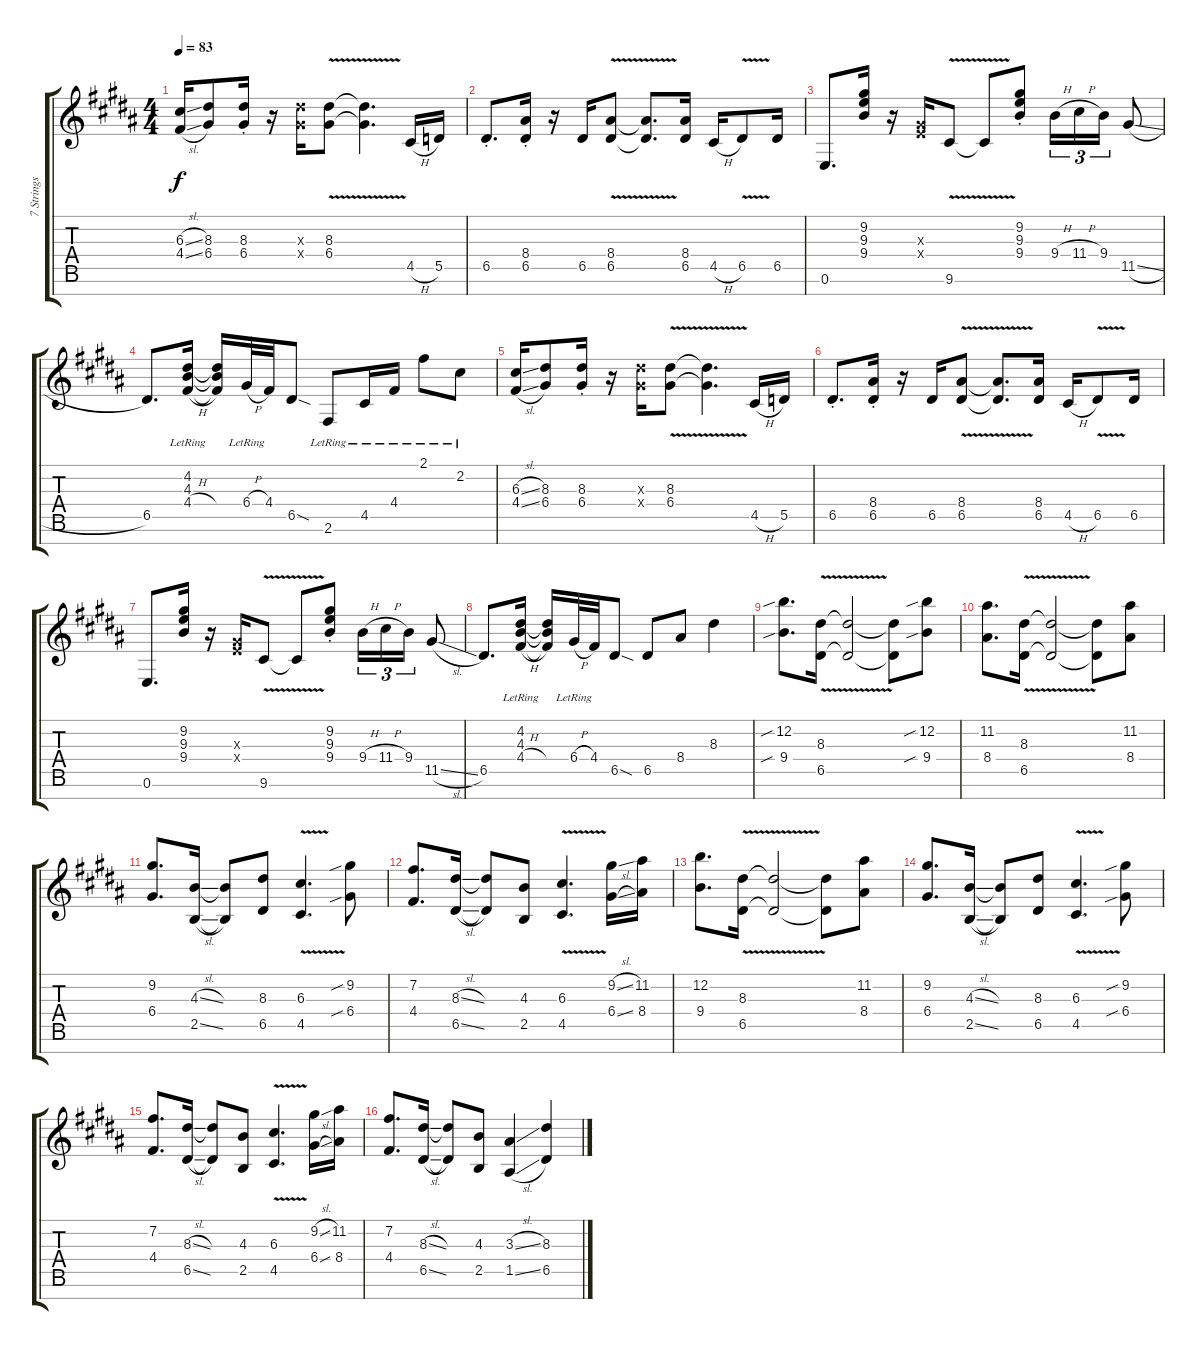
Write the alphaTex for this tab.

\track ("7 Strings Guitar - John Petrucci" "7 Strings ") {instrument distortionguitar}
\staff {score tabs}
\tuning (E4 B3 G3 D3 A2 E2 B1) {hide}
\ts (4 4)
\tempo 83
\clef g2
\ks b
(6.3{sl} 4.4{sl}).16{dy f volume 13 balance 8} (8.3 6.4).8 (8.3{st} 6.4{st}).16 r.16 (8.3{x} 6.4{x}).16 (8.3{v} 6.4{v}).8 (8.3{t} 6.4{t}).4{d} 4.5{h}.16 5.5.16 |
6.5{st}.8{d} (8.4{st} 6.5{st}).16 r.16 6.5.16 (8.4{v} 6.5{v}).8 (8.4{t} 6.5{t}).8{d} (8.4 6.5).16 4.5{h}.16 6.5{v}.8 6.5.16 |
0.6.8{d} (9.2 9.3 9.4).16 r.16 (1.3{x} 2.4{x}).16 9.6{v}.8 9.6{t}.8 (9.2{st} 9.3{st} 9.4{st}).8 9.4{h}.16{tu (3 2)} 11.4{h}.16{tu (3 2)} 9.4.16{tu (3 2)} 11.5{sl}.8 |
6.5.8{d} (4.2{lr} 4.3{lr} 4.4{h lr}).16 (4.2{t} 4.3{t} 4.4{t}).16 6.4{h lr}.32 4.4{lr}.32 6.5{sod}.8 2.6{lr}.8 4.5{lr}.16 4.4{lr}.16 2.1{lr}.8 2.2{lr}.8 |
(6.3{sl} 4.4{sl}).16 (8.3 6.4).8 (8.3{st} 6.4{st}).16 r.16 (8.3{x} 6.4{x}).16 (8.3{v} 6.4{v}).8 (8.3{t} 6.4{t}).4{d} 4.5{h}.16 5.5.16 |
6.5{st}.8{d} (8.4{st} 6.5{st}).16 r.16 6.5.16 (8.4{v} 6.5{v}).8 (8.4{t} 6.5{t}).8{d} (8.4 6.5).16 4.5{h}.16 6.5{v}.8 6.5.16 |
0.6.8{d} (9.2 9.3 9.4).16 r.16 (1.3{x} 2.4{x}).16 9.6{v}.8 9.6{t}.8 (9.2{st} 9.3{st} 9.4{st}).8 9.4{h}.16{tu (3 2)} 11.4{h}.16{tu (3 2)} 9.4.16{tu (3 2)} 11.5{sl}.8 |
6.5.8{d} (4.2{lr} 4.3{lr} 4.4{h lr}).16 (4.2{t} 4.3{t} 4.4{t}).16 6.4{h lr}.32 4.4{lr}.32 6.5{sod}.8 6.5.8 8.4.8 8.3.4 |
(12.2{sib} 9.4{sib}).8{d balance 16} (8.3{v} 6.5{v}).16 (8.3{t} 6.5{t}).2 (8.3{t} 6.5{t}).8 (12.2{sib} 9.4{sib}).8 |
(11.2 8.4).8{d} (8.3{v} 6.5{v}).16 (8.3{t} 6.5{t}).2 (8.3{t} 6.5{t}).8 (11.2 8.4).8 |
(9.2 6.4).8{d} (4.3{sl} 2.5{sl}).16 (4.3{t} 2.5{t}).8 (8.3 6.5).8 (6.3{v} 4.5{v}).4{d} (9.2{sib} 6.4{sib}).8 |
(7.2 4.4).8{d} (8.3{sl} 6.5{sl}).16 (8.3{t} 6.5{t}).8 (4.3 2.5).8 (6.3{v} 4.5{v}).4{d} (9.2{sl} 6.4{sl}).16 (11.2 8.4).16 |
(12.2 9.4).8{d} (8.3{v} 6.5{v}).16 (8.3{t} 6.5{t}).2 (8.3{t} 6.5{t}).8 (11.2 8.4).8 |
(9.2 6.4).8{d} (4.3{sl} 2.5{sl}).16 (4.3{t} 2.5{t}).8 (8.3 6.5).8 (6.3{v} 4.5{v}).4{d} (9.2{sib} 6.4{sib}).8 |
(7.2 4.4).8{d} (8.3{sl} 6.5{sl}).16 (8.3{t} 6.5{t}).8 (4.3 2.5).8 (6.3{v} 4.5{v}).4{d} (9.2{sl} 6.4{sl}).16 (11.2 8.4).16 |
(7.2 4.4).8{d} (8.3{sl} 6.5{sl}).16 (8.3{t} 6.5{t}).8 (4.3 2.5).8 (3.3{sl} 1.5{sl}).4 (8.3 6.5).4
